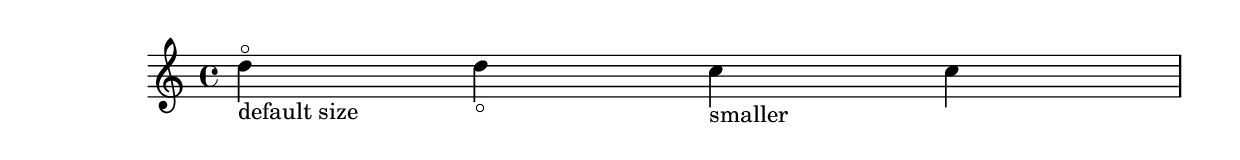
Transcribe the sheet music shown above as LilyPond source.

%% Do not edit this file; it is auto-generated from LSR http://lsr.dsi.unimi.it
%% This file is in the public domain.
\version "2.11.61"

\header {
  lsrtags = "expressive-marks, unfretted-strings"

  texidoces = "
Para hacer más pequeño el círculo de @code{\\flageolet} (armónico)
utilice la siguiente función de Scheme.

"
  doctitlees = "Cambiar el tamaño de la marca de \\flageolet"

  texidoc = "
To make the @code{\\flageolet} circle smaller use the following Scheme
function. 

"
  doctitle = "Changing \\flageolet mark size"
} % begin verbatim
smallFlageolet = #(let ((m (make-music 'ArticulationEvent
                          'articulation-type "flageolet")))
       (set! (ly:music-property m 'tweaks)
             (acons 'font-size -3
                    (ly:music-property m 'tweaks)))
       m)

\layout { ragged-right = ##f }

\relative c'' {
  d4^\flageolet_\markup { default size } d_\flageolet
  c4^\smallFlageolet_\markup { smaller } c_\smallFlageolet
}
